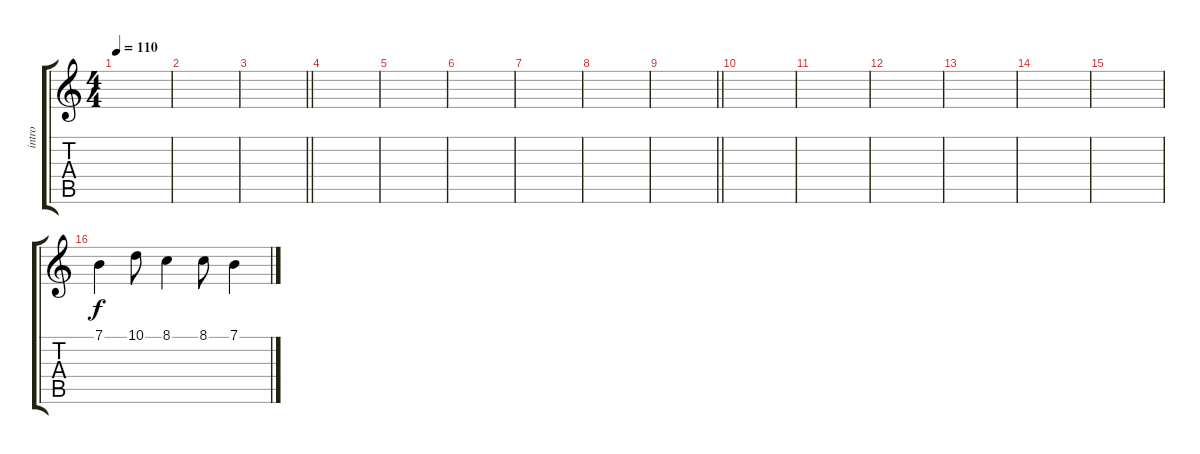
\track ("intro" "intro") {instrument sitar}
\staff {score tabs}
\tuning (E4 B3 G3 D3 A2 E2) {hide}
\ts (4 4)
\tempo 110
\clef g2
\ks c
|
|
\barLineRight lightlight
|
|
|
|
|
|
\barLineRight lightlight
|
|
|
|
|
|
|
7.1.4 10.1.8 8.1.4 8.1.8 7.1.4
